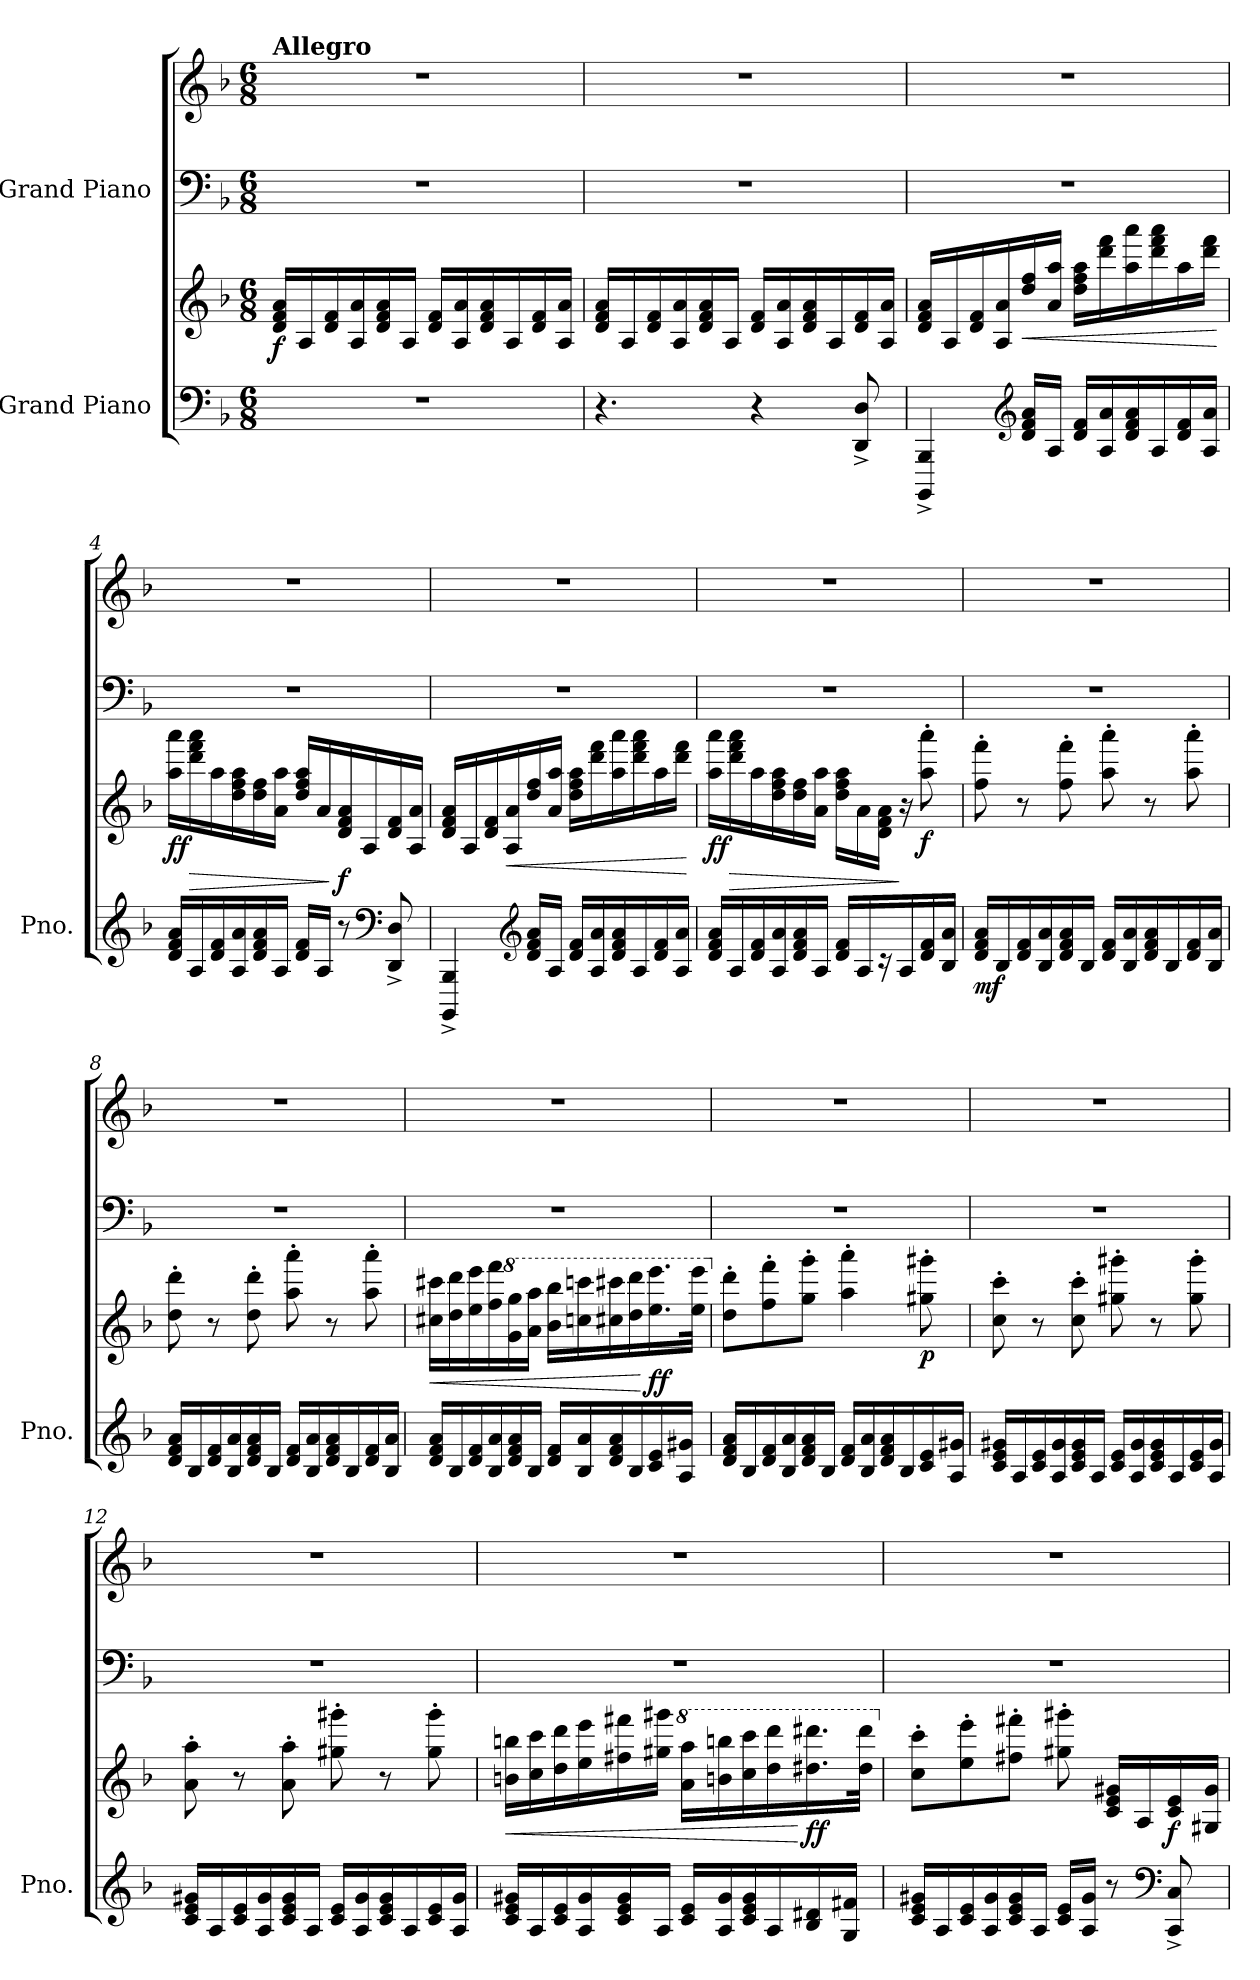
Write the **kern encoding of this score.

**kern	**kern	**dynam	**kern	**kern
*part2	*part2	*part2	*part1	*part1
*staff4	*staff3	*staff3/4	*staff2	*staff1
*I"Grand Piano	*	*	*I"Grand Piano	*
*I'Pno.	*	*	*	*
*clefF4	*clefG2	*	*clefF4	*clefG2
*k[b-]	*k[b-]	*	*k[b-]	*k[b-]
*M6/8	*M6/8	*	*M6/8	*M6/8
*MM103	*MM103	*	*MM103	*MM103
=1	=1	=1	=1	=1
!	!	!	!	!LO:TX:a:B:t=Allegro
!	!	!LO:DY:b	!	!
2.r	16d/ 16f/ 16a/LL	f	2.r	2.r
.	16A/	.	.	.
.	16d/ 16f/	.	.	.
.	16A/ 16a/	.	.	.
.	16d/ 16f/ 16a/	.	.	.
.	16A/JJ	.	.	.
.	16d/ 16f/LL	.	.	.
.	16A/ 16a/	.	.	.
.	16d/ 16f/ 16a/	.	.	.
.	16A/	.	.	.
.	16d/ 16f/	.	.	.
.	16A/ 16a/JJ	.	.	.
=2	=2	=2	=2	=2
4.r	16d/ 16f/ 16a/LL	.	2.r	2.r
.	16A/	.	.	.
.	16d/ 16f/	.	.	.
.	16A/ 16a/	.	.	.
.	16d/ 16f/ 16a/	.	.	.
.	16A/JJ	.	.	.
4r	16d/ 16f/LL	.	.	.
.	16A/ 16a/	.	.	.
.	16d/ 16f/ 16a/	.	.	.
.	16A/	.	.	.
8DD/^ 8D/^	16d/ 16f/	.	.	.
.	16A/ 16a/JJ	.	.	.
!!LO:LB:g=z
=3	=3	=3	=3	=3
4BBBB-/^ 4BBB-/^	16d/ 16f/ 16a/LL	.	2.r	2.r
.	16A/	.	.	.
.	16d/ 16f/	.	.	.
.	16A/ 16a/	.	.	.
*clefG2	*	*	*	*
!	!	!LO:HP:b	!	!
16d/ 16f/ 16a/LL	16dd/ 16ff/	<	.	.
16A/JJ	16a/ 16aa/JJ	.	.	.
16d/ 16f/LL	16dd\ 16ff\ 16aa\LL	.	.	.
16A/ 16a/	16ddd\ 16fff\	.	.	.
16d/ 16f/ 16a/	16aa\ 16aaa\	.	.	.
16A/	16ddd\ 16fff\ 16aaa\	.	.	.
16d/ 16f/	16aa\	.	.	.
16A/ 16a/JJ	16ddd\ 16fff\JJ	.	.	.
.	.	[	.	.
=4	=4	=4	=4	=4
!	!	!LO:DY:b	!	!
16d/ 16f/ 16a/LL	16aa\ 16aaa\LL	ff	2.r	2.r
!	!	!LO:HP:b	!	!
16A/	16ddd\ 16fff\ 16aaa\	>	.	.
16d/ 16f/	16aa\	.	.	.
16A/ 16a/	16dd\ 16ff\ 16aa\	.	.	.
16d/ 16f/ 16a/	16dd\ 16ff\	.	.	.
16A/JJ	16a\ 16aa\JJ	.	.	.
16d/ 16f/LL	16dd/ 16ff/ 16aa/LL	.	.	.
16A/JJ	16a/	.	.	.
!	!	!LO:DY:n=1:b	!	!
8r	16d/ 16f/ 16a/	] f	.	.
.	16A/	.	.	.
*clefF4	*	*	*	*
8DD/^ 8D/^	16d/ 16f/	.	.	.
.	16A/ 16a/JJ	.	.	.
!!LO:LB:g=z
=5	=5	=5	=5	=5
4BBBB-/^ 4BBB-/^	16d/ 16f/ 16a/LL	.	2.r	2.r
.	16A/	.	.	.
.	16d/ 16f/	.	.	.
!	!	!LO:HP:b	!	!
.	16A/ 16a/	<	.	.
*clefG2	*	*	*	*
16d/ 16f/ 16a/LL	16dd/ 16ff/	.	.	.
16A/JJ	16a/ 16aa/JJ	.	.	.
16d/ 16f/LL	16dd\ 16ff\ 16aa\LL	.	.	.
16A/ 16a/	16ddd\ 16fff\	.	.	.
16d/ 16f/ 16a/	16aa\ 16aaa\	.	.	.
16A/	16ddd\ 16fff\ 16aaa\	.	.	.
16d/ 16f/	16aa\	.	.	.
16A/ 16a/JJ	16ddd\ 16fff\JJ	.	.	.
.	.	[	.	.
=6	=6	=6	=6	=6
!	!	!LO:DY:b	!	!
16d/ 16f/ 16a/LL	16aa\ 16aaa\LL	ff	2.r	2.r
!	!	!LO:HP:b	!	!
16A/	16ddd\ 16fff\ 16aaa\	>	.	.
16d/ 16f/	16aa\	.	.	.
16A/ 16a/	16dd\ 16ff\ 16aa\	.	.	.
16d/ 16f/ 16a/	16dd\ 16ff\	.	.	.
16A/JJ	16a\ 16aa\JJ	.	.	.
16d/ 16f/LL	16dd\ 16ff\ 16aa\LL	.	.	.
16A/	16a\	.	.	.
16r	16d\ 16f\ 16a\JJ	.	.	.
16A/	16r	]	.	.
!	!	!LO:DY:b	!	!
16d/ 16f/	8aa\' 8aaa\'	f	.	.
16B-/ 16a/JJ	.	.	.	.
!!LO:LB:g=z
=7	=7	=7	=7	=7
!	!	!LO:DY:b=2	!	!
16d/ 16f/ 16a/LL	8ff\' 8fff\'	mf	2.r	2.r
16B-/	.	.	.	.
16d/ 16f/	8r	.	.	.
16B-/ 16a/	.	.	.	.
16d/ 16f/ 16a/	8ff\' 8fff\'	.	.	.
16B-/JJ	.	.	.	.
16d/ 16f/LL	8aa\' 8aaa\'	.	.	.
16B-/ 16a/	.	.	.	.
16d/ 16f/ 16a/	8r	.	.	.
16B-/	.	.	.	.
16d/ 16f/	8aa\' 8aaa\'	.	.	.
16B-/ 16a/JJ	.	.	.	.
=8	=8	=8	=8	=8
16d/ 16f/ 16a/LL	8dd\' 8ddd\'	.	2.r	2.r
16B-/	.	.	.	.
16d/ 16f/	8r	.	.	.
16B-/ 16a/	.	.	.	.
16d/ 16f/ 16a/	8dd\' 8ddd\'	.	.	.
16B-/JJ	.	.	.	.
16d/ 16f/LL	8aa\' 8aaa\'	.	.	.
16B-/ 16a/	.	.	.	.
16d/ 16f/ 16a/	8r	.	.	.
16B-/	.	.	.	.
16d/ 16f/	8aa\' 8aaa\'	.	.	.
16B-/ 16a/JJ	.	.	.	.
!!LO:PB:g=z
=9	=9	=9	=9	=9
!	!	!LO:HP:b	!	!
16d/ 16f/ 16a/LL	16cc#X\ 16ccc#X\LL	<	2.r	2.r
16B-/	16dd\ 16ddd\	.	.	.
16d/ 16f/	16ee\ 16eee\	.	.	.
16B-/ 16a/	16ff\ 16fff\	.	.	.
*	*8va	*	*	*
16d/ 16f/ 16a/	16gg\ 16ggg\	.	.	.
16B-/JJ	16aa\ 16aaa\JJ	.	.	.
16d/ 16f/LL	16bb-\ 16bbb-\LL	.	.	.
16B-/ 16a/	16cccn\ 16ccccn\	.	.	.
16d/ 16f/ 16a/	16ccc#X\ 16cccc#X\	.	.	.
16B-/	16ddd\ 16dddd\	.	.	.
!	!	!LO:DY:n=1:b	!	!
16c/ 16e/	16.eee\ 16.eeee\	[ ff	.	.
16A/ 16g#X/JJ	.	.	.	.
.	32eee\ 32eeee\JJk	.	.	.
=10	=10	=10	=10	=10
*	*X8va	*	*	*
16d/ 16f/ 16a/LL	8dd\' 8ddd\'L	.	2.r	2.r
16B-/	.	.	.	.
16d/ 16f/	8ff\' 8fff\'	.	.	.
16B-/ 16a/	.	.	.	.
16d/ 16f/ 16a/	8gg\' 8ggg\'J	.	.	.
16B-/JJ	.	.	.	.
16d/ 16f/LL	4aa\' 4aaa\'	.	.	.
16B-/ 16a/	.	.	.	.
16d/ 16f/ 16a/	.	.	.	.
16B-/	.	.	.	.
!	!	!LO:DY:b	!	!
16c/ 16e/	8gg#X\' 8ggg#X\'	p	.	.
16A/ 16g#X/JJ	.	.	.	.
!!LO:LB:g=z
=11	=11	=11	=11	=11
16c/ 16e/ 16g#X/LL	8cc\' 8ccc\'	.	2.r	2.r
16A/	.	.	.	.
16c/ 16e/	8r	.	.	.
16A/ 16g#/	.	.	.	.
16c/ 16e/ 16g#/	8cc\' 8ccc\'	.	.	.
16A/JJ	.	.	.	.
16c/ 16e/LL	8gg#X\' 8ggg#X\'	.	.	.
16A/ 16g#/	.	.	.	.
16c/ 16e/ 16g#/	8r	.	.	.
16A/	.	.	.	.
16c/ 16e/	8gg#\' 8ggg#\'	.	.	.
16A/ 16g#/JJ	.	.	.	.
=12	=12	=12	=12	=12
16c/ 16e/ 16g#X/LL	8a\' 8aa\'	.	2.r	2.r
16A/	.	.	.	.
16c/ 16e/	8r	.	.	.
16A/ 16g#/	.	.	.	.
16c/ 16e/ 16g#/	8a\' 8aa\'	.	.	.
16A/JJ	.	.	.	.
16c/ 16e/LL	8gg#X\' 8ggg#X\'	.	.	.
16A/ 16g#/	.	.	.	.
16c/ 16e/ 16g#/	8r	.	.	.
16A/	.	.	.	.
16c/ 16e/	8gg#\' 8ggg#\'	.	.	.
16A/ 16g#/JJ	.	.	.	.
!!LO:LB:g=z
=13	=13	=13	=13	=13
!	!	!LO:HP:b	!	!
16c/ 16e/ 16g#X/LL	16bn\ 16bbn\LL	<	2.r	2.r
16A/	16cc\ 16ccc\	.	.	.
16c/ 16e/	16dd\ 16ddd\	.	.	.
16A/ 16g#/	16ee\ 16eee\	.	.	.
16c/ 16e/ 16g#/	16ff#X\ 16fff#X\	.	.	.
16A/JJ	16gg#X\ 16ggg#X\JJ	.	.	.
*	*8va	*	*	*
16c/ 16e/LL	16aa\ 16aaa\LL	.	.	.
16A/ 16g#/	16bbn\ 16bbbn\	.	.	.
16c/ 16e/ 16g#/	16ccc\ 16cccc\	.	.	.
16A/	16ddd\ 16dddd\	.	.	.
!	!	!LO:DY:n=1:b	!	!
16B-/ 16d#X/	16.ddd#X\ 16.dddd#X\	[ ff	.	.
16G/ 16f#X/JJ	.	.	.	.
.	32ddd#\ 32dddd#\JJk	.	.	.
=14	=14	=14	=14	=14
*	*X8va	*	*	*
16c/ 16e/ 16g#X/LL	8cc\' 8ccc\'L	.	2.r	2.r
16A/	.	.	.	.
16c/ 16e/	8ee\' 8eee\'	.	.	.
16A/ 16g#/	.	.	.	.
16c/ 16e/ 16g#/	8ff#X\' 8fff#X\'J	.	.	.
16A/JJ	.	.	.	.
16c/ 16e/LL	8gg#X\' 8ggg#X\'	.	.	.
16A/ 16g#/JJ	.	.	.	.
8r	16c/ 16e/ 16g#X/LL	.	.	.
.	16A/	.	.	.
*clefF4	*	*	*	*
!	!	!LO:DY:b	!	!
8CC/^ 8C/^	16c/ 16e/	f	.	.
.	16G#X/ 16g#/JJ	.	.	.
=	=	=	=	=
*-	*-	*-	*-	*-
